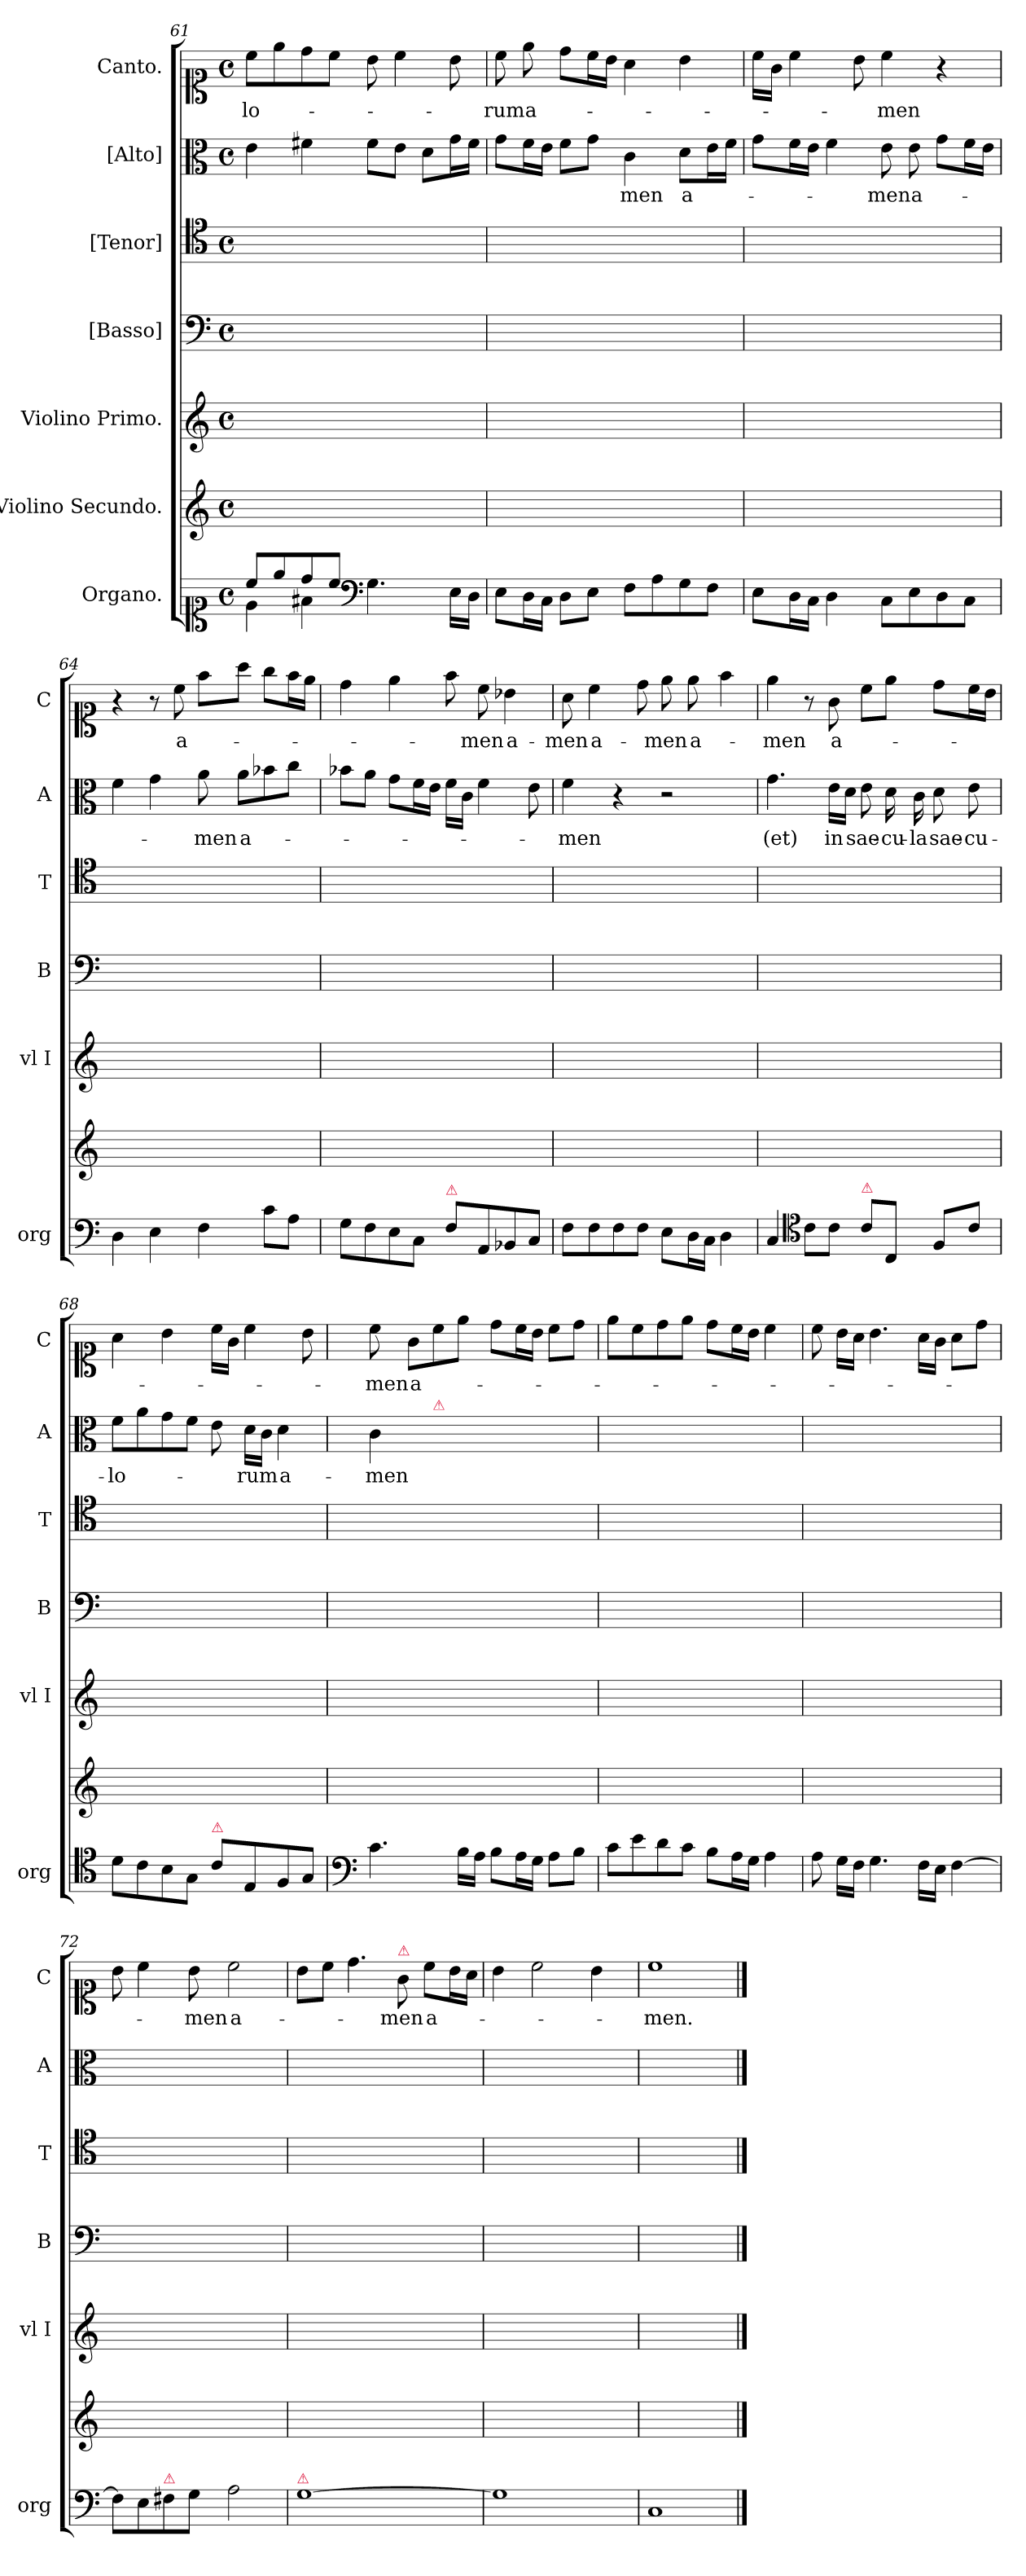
**kern	**kern	**kern	**kern	**kern	**kern	**text	**kern	**text
*part7	*part6	*part5	*part4	*part3	*part2	*part2	*part1	*part1
*staff7	*staff6	*staff5	*staff4	*staff3	*staff2	*staff2	*staff1	*staff1
*I"Organo.	*I"Violino Secundo.	*I"Violino Primo.	*I"[Basso]	*I"[Tenor]	*I"[Alto]	*	*I"Canto.	*
*I'org	*	*I'vl I	*I'B	*I'T	*I'A	*	*I'C	*
*clefC1	*clefG2	*clefG2	*clefF4	*clefC4	*clefC3	*	*clefC1	*
*k[]	*k[]	*k[]	*k[]	*k[]	*k[]	*	*k[]	*
*M4/4	*M4/4	*M4/4	*M4/4	*M4/4	*M4/4	*	*M4/4	*
*met(c)	*met(c)	*met(c)	*met(c)	*met(c)	*met(c)	*	*met(c)	*
=61	=61	=61	=61	=61	=61	=61	=61	=61
*^	*	*	*	*	*	*	*	*
8cc/L	4e\	1ryy	1ryy	1ryy	1ryy	4e\	.	8cc\L	-lo-
8ee/	.	.	.	.	.	.	.	8ee\	.
8dd/	4f#X\	.	.	.	.	4f#X\	.	8dd\	.
8cc/J	.	.	.	.	.	.	.	8cc\J	.
*clefF4	*	*	*	*	*	*	*	*	*
4.G\	4ryy	.	.	.	.	8f#\L	.	8b\	.
.	.	.	.	.	.	8e\J	.	4cc\	.
.	4ryy	.	.	.	.	8d\L	.	.	.
16E\LL	.	.	.	.	.	16g\L	.	8b\	.
16D\JJ	.	.	.	.	.	16f#\JJ	.	.	.
*v	*v	*	*	*	*	*	*	*	*
=62	=62	=62	=62	=62	=62	=62	=62	=62
8E\L	1ryy	1ryy	1ryy	1ryy	8g\L	.	8cc\	-rum
16D\L	.	.	.	.	16f\L	.	8ee\	a-
16C\JJ	.	.	.	.	16e\JJ	.	.	.
8D\L	.	.	.	.	8f\L	.	8dd\L	.
8E\J	.	.	.	.	8g\J	.	16cc\L	.
.	.	.	.	.	.	.	16b\JJ	.
8F\L	.	.	.	.	4c\	-men	4a\	.
8A\	.	.	.	.	.	.	.	.
8G\	.	.	.	.	8d\L	a-	4b\	.
8F\J	.	.	.	.	16e\L	.	.	.
.	.	.	.	.	16f\JJ	.	.	.
=63	=63	=63	=63	=63	=63	=63	=63	=63
8E\L	1ryy	1ryy	1ryy	1ryy	8g\L	.	16cc\LL	.
.	.	.	.	.	.	.	16g\JJ	.
16D\L	.	.	.	.	16f\L	.	4cc\	.
16C\JJ	.	.	.	.	16e\JJ	.	.	.
4D\	.	.	.	.	4f\	.	.	.
.	.	.	.	.	.	.	8b\	.
8C\L	.	.	.	.	8e\	-men	4cc\	-men
8E\	.	.	.	.	8e\	a-	.	.
8D\	.	.	.	.	8g\L	.	4r	.
8C\J	.	.	.	.	16f\L	.	.	.
.	.	.	.	.	16e\JJ	.	.	.
=64	=64	=64	=64	=64	=64	=64	=64	=64
4D\	1ryy	1ryy	1ryy	1ryy	4f\	.	4r	.
4E\	.	.	.	.	4g\	.	8r	.
.	.	.	.	.	.	.	8cc\	a-
4F\	.	.	.	.	8a\	-men	8ff\L	.
.	.	.	.	.	8a\L	a-	8aa\J	.
8c\L	.	.	.	.	8b-X\	.	8gg\L	.
8A\J	.	.	.	.	8cc\J	.	16ff\L	.
.	.	.	.	.	.	.	16ee\JJ	.
=65	=65	=65	=65	=65	=65	=65	=65	=65
8G\L	1ryy	1ryy	1ryy	1ryy	8b-X\L	.	4dd\	.
8F\	.	.	.	.	8a\J	.	.	.
8E\	.	.	.	.	8g\L	.	4ee\	.
8C\J	.	.	.	.	16f\L	.	.	.
.	.	.	.	.	16e\JJ	.	.	.
!LO:TX:a:color=crimson:t=⚠	!	!	!	!	!	!	!	!
8F\L	.	.	.	.	16f\LL	.	8ff\	.
.	.	.	.	.	16c\JJ	.	.	.
8AA/	.	.	.	.	4f\	.	8cc\	-men
!	!	!	!	!	!	!	!	!LO:LY:i
8BB-X/	.	.	.	.	.	.	4b-X\	a-
8C/J	.	.	.	.	8e\	.	.	.
=66	=66	=66	=66	=66	=66	=66	=66	=66
!	!	!	!	!	!	!	!	!LO:LY:i
8F\L	1ryy	1ryy	1ryy	1ryy	4f\	-men	8a\	-men
8F\	.	.	.	.	.	.	4cc\	a-
8F\	.	.	.	.	4r	.	.	.
8F\J	.	.	.	.	.	.	8dd\	.
8E\L	.	.	.	.	2r	.	8ee\	-men
16D\L	.	.	.	.	.	.	8ee\	a-
16C\JJ	.	.	.	.	.	.	.	.
4D\	.	.	.	.	.	.	4ff\	.
=67	=67	=67	=67	=67	=67	=67	=67	=67
4C/	1ryy	1ryy	1ryy	1ryy	4.g\	(et)	4ee\	-men
*clefC4	*	*	*	*	*	*	*	*
8c\L	.	.	.	.	.	.	8r	.
8c\J	.	.	.	.	16e\LL	in	8g\	a-
.	.	.	.	.	16d\JJ	.	.	.
!LO:TX:a:color=crimson:t=⚠	!	!	!	!	!	!	!	!
8c\L	.	.	.	.	8e\	sae-	8cc\L	.
8C/J	.	.	.	.	16d\	-cu-	8ee\J	.
.	.	.	.	.	16c\	-la	.	.
8F/L	.	.	.	.	8d\	sae-	8dd\L	.
8c/J	.	.	.	.	8e\	-cu-	16cc\L	.
.	.	.	.	.	.	.	16b\JJ	.
=68	=68	=68	=68	=68	=68	=68	=68	=68
8d\L	1ryy	1ryy	1ryy	1ryy	8f\L	-lo-	4a\	.
8c\	.	.	.	.	8a\	.	.	.
8B\	.	.	.	.	8g\	.	4b\	.
8G\J	.	.	.	.	8f\J	.	.	.
!LO:TX:a:color=crimson:t=⚠	!	!	!	!	!	!	!	!
8c\L	.	.	.	.	8e\	.	16cc\LL	.
.	.	.	.	.	.	.	16g\JJ	.
8E/	.	.	.	.	16d\LL	-rum	4cc\	.
.	.	.	.	.	16c\JJ	.	.	.
8F/	.	.	.	.	4d\	a-	.	.
8G/J	.	.	.	.	.	.	8b\	.
=69	=69	=69	=69	=69	=69	=69	=69	=69
*clefF4	*	*	*	*	*	*	*	*
4.c\	1ryy	1ryy	1ryy	1ryy	4c\	-men	8cc\	-men
.	.	.	.	.	.	.	8g\L	a-
!	!	!	!	!	!LO:TX:a:color=crimson:t=⚠	!	!	!
.	.	.	.	.	4ryy	.	8cc\	.
16B\LL	.	.	.	.	.	.	8ee\J	.
16A\JJ	.	.	.	.	.	.	.	.
8B\L	.	.	.	.	2ryy	.	8dd\L	.
16A\L	.	.	.	.	.	.	16cc\L	.
16G\JJ	.	.	.	.	.	.	16b\JJ	.
8A\L	.	.	.	.	.	.	8cc\L	.
8B\J	.	.	.	.	.	.	8dd\J	.
=70	=70	=70	=70	=70	=70	=70	=70	=70
8c\L	1ryy	1ryy	1ryy	1ryy	1ryy	.	8ee\L	.
8e\	.	.	.	.	.	.	8cc\	.
8d\	.	.	.	.	.	.	8dd\	.
8c\J	.	.	.	.	.	.	8ee\J	.
8B\L	.	.	.	.	.	.	8dd\L	.
16A\L	.	.	.	.	.	.	16cc\L	.
16G\JJ	.	.	.	.	.	.	16b\JJ	.
4A\	.	.	.	.	.	.	4cc\	.
=71	=71	=71	=71	=71	=71	=71	=71	=71
8A!\	1ryy	1ryy	1ryy	1ryy	1ryy	.	8cc!\	.
16G\LL	.	.	.	.	.	.	16b\LL	.
16F\JJ	.	.	.	.	.	.	16a\JJ	.
4.G\	.	.	.	.	.	.	4.b\	.
16F\LL	.	.	.	.	.	.	16a\LL	.
16E\JJ	.	.	.	.	.	.	16g\JJ	.
[4F\	.	.	.	.	.	.	8a\L	.
.	.	.	.	.	.	.	8dd\J	.
=72	=72	=72	=72	=72	=72	=72	=72	=72
8F\L]	1ryy	1ryy	1ryy	1ryy	1ryy	.	8b\	.
8E\	.	.	.	.	.	.	4cc\	.
!LO:TX:a:color=crimson:t=⚠	!	!	!	!	!	!	!	!
8F#X\	.	.	.	.	.	.	.	.
8G\J	.	.	.	.	.	.	8b\	-men
2A\	.	.	.	.	.	.	2cc\	a-
=73	=73	=73	=73	=73	=73	=73	=73	=73
!LO:TX:a:color=crimson:t=⚠	!	!	!	!	!	!	!	!
[1G	1ryy	1ryy	1ryy	1ryy	1ryy	.	8b\L	.
.	.	.	.	.	.	.	8cc\J	.
.	.	.	.	.	.	.	4.dd\	.
!	!	!	!	!	!	!	!LO:TX:a:color=crimson:t=⚠	!
.	.	.	.	.	.	.	8g\	-men
.	.	.	.	.	.	.	8cc\L	a-
.	.	.	.	.	.	.	16b\L	.
.	.	.	.	.	.	.	16a\JJ	.
=74	=74	=74	=74	=74	=74	=74	=74	=74
1G]	1ryy	1ryy	1ryy	1ryy	1ryy	.	4b\	.
.	.	.	.	.	.	.	2cc\	.
.	.	.	.	.	.	.	4b\	.
=75	=75	=75	=75	=75	=75	=75	=75	=75
1C	1ryy	1ryy	1ryy	1ryy	1ryy	.	1cc	-men.
==	==	==	==	==	==	==	==	==
*-	*-	*-	*-	*-	*-	*-	*-	*-
